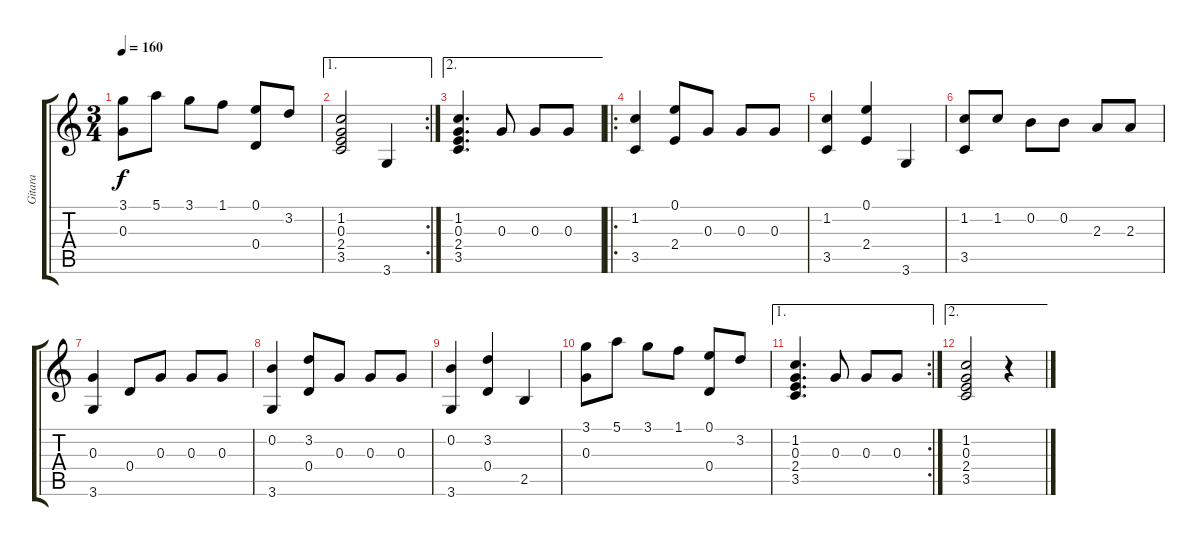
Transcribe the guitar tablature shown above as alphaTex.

\track ("Gitara" "Gitara") {instrument acousticguitarnylon}
\staff {score tabs}
\tuning (E4 B3 G3 D3 A2 E2) {hide}
\ts (3 4)
\tempo 160
\clef g2
\ks c
(3.1 0.3).8{dy f} 5.1.8 3.1.8 1.1.8 (0.1 0.4).8 3.2.8 |
\ae 1
\rc 2
(1.2 0.3 2.4 3.5).2 3.6.4 |
\ae 2
(1.2 0.3 2.4 3.5).4{d} 0.3.8 0.3.8 0.3.8 |
\ro
(1.2 3.5).4 (0.1 2.4).8 0.3.8 0.3.8 0.3.8 |
(1.2 3.5).4 (0.1 2.4).4 3.6.4 |
(1.2 3.5).8 1.2.8 0.2.8 0.2.8 2.3.8 2.3.8 |
(0.3 3.6).4 0.4.8 0.3.8 0.3.8 0.3.8 |
(0.2 3.6).4 (3.2 0.4).8 0.3.8 0.3.8 0.3.8 |
(0.2 3.6).4 (3.2 0.4).4 2.5.4 |
(3.1 0.3).8 5.1.8 3.1.8 1.1.8 (0.1 0.4).8 3.2.8 |
\ae 1
\rc 2
(1.2 0.3 2.4 3.5).4{d} 0.3.8 0.3.8 0.3.8 |
\ae 2
(1.2 0.3 2.4 3.5).2 r.4
